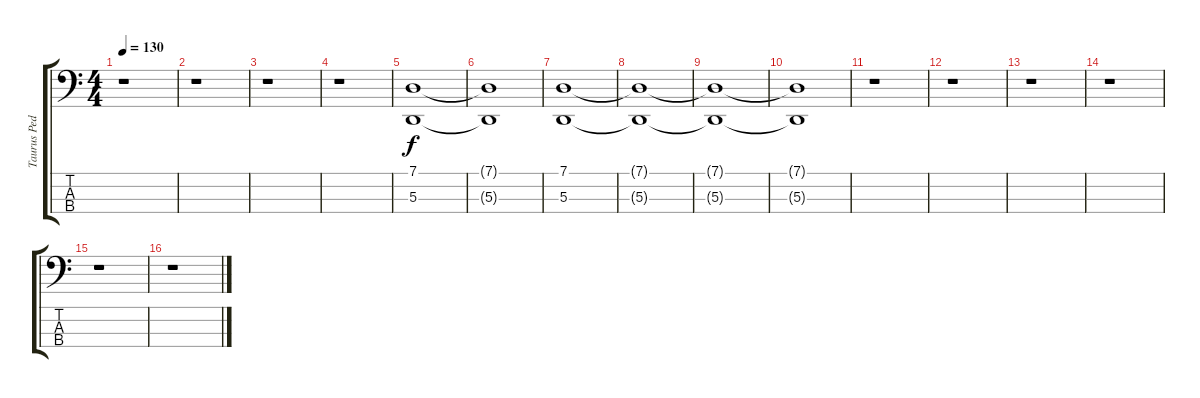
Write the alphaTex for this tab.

\track ("Taurus Pedals" "Taurus Ped") {instrument lead1square}
\staff {score tabs}
\tuning (G2 D2 A1 E1) {hide}
\ts (4 4)
\tempo 130
\clef f4
\ks c
r.1{dy f} |
r.1 |
r.1 |
r.1 |
(7.1 5.3).1{volume 9} |
(7.1{t} 5.3{t}).1 |
(7.1 5.3).1 |
(7.1{t} 5.3{t}).1 |
(7.1{t} 5.3{t}).1 |
(7.1{t} 5.3{t}).1 |
r.1 |
r.1 |
r.1 |
r.1 |
r.1 |
r.1
